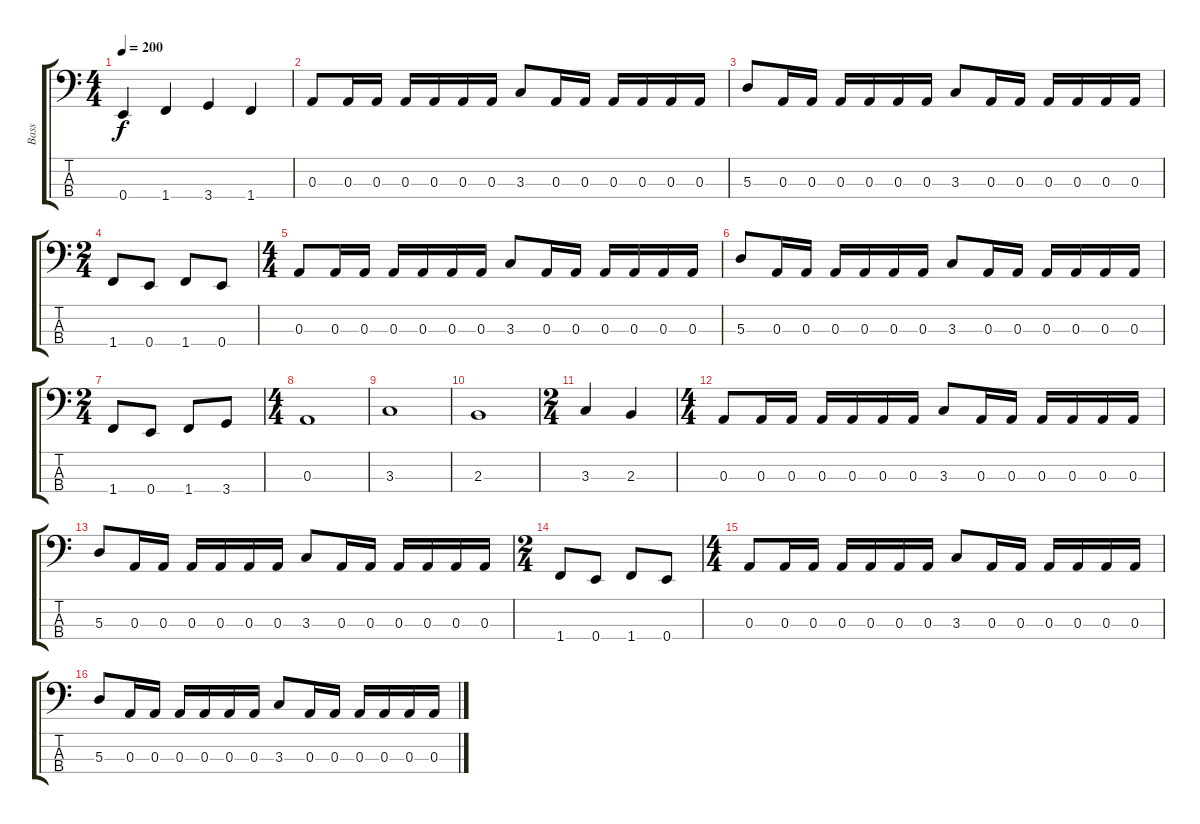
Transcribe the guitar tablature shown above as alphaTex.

\track ("Bass" "Bass") {instrument electricbasspick}
\staff {score tabs}
\tuning (G2 D2 A1 E1) {hide}
\ts (4 4)
\tempo 200
\clef f4
\ks c
0.4.4{dy f} 1.4.4 3.4.4 1.4.4 |
0.3.8 0.3.16 0.3.16 0.3.16 0.3.16 0.3.16 0.3.16 3.3.8 0.3.16 0.3.16 0.3.16 0.3.16 0.3.16 0.3.16 |
5.3.8 0.3.16 0.3.16 0.3.16 0.3.16 0.3.16 0.3.16 3.3.8 0.3.16 0.3.16 0.3.16 0.3.16 0.3.16 0.3.16 |
\ts (2 4)
1.4.8 0.4.8 1.4.8 0.4.8 |
\ts (4 4)
0.3.8 0.3.16 0.3.16 0.3.16 0.3.16 0.3.16 0.3.16 3.3.8 0.3.16 0.3.16 0.3.16 0.3.16 0.3.16 0.3.16 |
5.3.8 0.3.16 0.3.16 0.3.16 0.3.16 0.3.16 0.3.16 3.3.8 0.3.16 0.3.16 0.3.16 0.3.16 0.3.16 0.3.16 |
\ts (2 4)
1.4.8 0.4.8 1.4.8 3.4.8 |
\ts (4 4)
0.3.1 |
3.3.1 |
2.3.1 |
\ts (2 4)
3.3.4 2.3.4 |
\ts (4 4)
0.3.8 0.3.16 0.3.16 0.3.16 0.3.16 0.3.16 0.3.16 3.3.8 0.3.16 0.3.16 0.3.16 0.3.16 0.3.16 0.3.16 |
5.3.8 0.3.16 0.3.16 0.3.16 0.3.16 0.3.16 0.3.16 3.3.8 0.3.16 0.3.16 0.3.16 0.3.16 0.3.16 0.3.16 |
\ts (2 4)
1.4.8 0.4.8 1.4.8 0.4.8 |
\ts (4 4)
0.3.8 0.3.16 0.3.16 0.3.16 0.3.16 0.3.16 0.3.16 3.3.8 0.3.16 0.3.16 0.3.16 0.3.16 0.3.16 0.3.16 |
5.3.8 0.3.16 0.3.16 0.3.16 0.3.16 0.3.16 0.3.16 3.3.8 0.3.16 0.3.16 0.3.16 0.3.16 0.3.16 0.3.16
